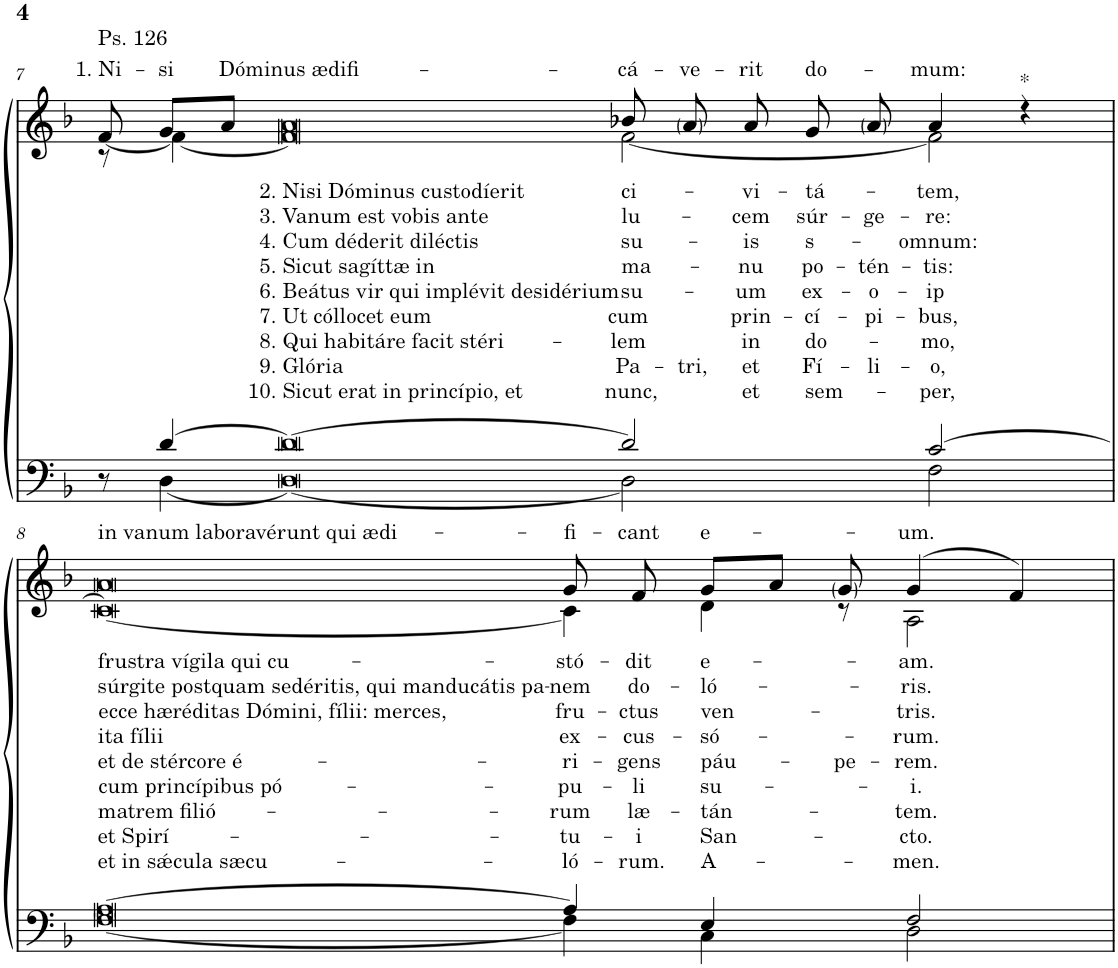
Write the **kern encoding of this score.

**kern	**kern	**text	**text	**text	**text	**text	**text	**text	**text	**text	**text
*part1	*part1	*part1	*part1	*part1	*part1	*part1	*part1	*part1	*part1	*part1	*part1
*staff2	*staff1	*staff1	*staff1	*staff1	*staff1	*staff1	*staff1	*staff1	*staff1	*staff1	*staff1
*I"Piano	*	*	*	*	*	*	*	*	*	*	*
*I'Pno.	*	*	*	*	*	*	*	*	*	*	*
!!LO:PB:g=z
*clefF4	*clefG2	*	*	*	*	*	*	*	*	*	*
*k[b-]	*k[b-]	*	*	*	*	*	*	*	*	*	*
*M25/8	*M25/8	*	*	*	*	*	*	*	*	*	*
=7	=7	=7	=7	=7	=7	=7	=7	=7	=7	=7	=7
*^	*	*	*	*	*	*	*	*	*	*	*
!	!	!LO:TX:a:t=Ps. 126	!	!	!	!	!	!	!	!	!	!
!	!	!	!LO:LY:a	!	!	!	!	!	!	!	!	!
*	*	*^	*	*	*	*	*	*	*	*	*	*
8r	8ryy	[<8f/	8r	1. Ni-	.	.	.	.	.	.	.	.	.
!	!	!	!	!LO:LY:a	!	!	!	!	!	!	!	!	!
[4d/	[4D\	8g/L	4f\_	-si	.	.	.	.	.	.	.	.	.
.	.	8a/J	.	.	.	.	.	.	.	.	.	.	.
!	!	!	!	!LO:LY:a	!LO:LY:b	!LO:LY:b	!LO:LY:b	!LO:LY:b	!LO:LY:b	!LO:LY:b	!LO:LY:b	!LO:LY:b	!LO:LY:b
0d_	0D_	0a	0f]	Dóminus ædifi-	2. Nisi Dóminus custodíerit	3. Vanum est vobis ante	4. Cum déderit diléctis	5. Sicut sagíttæ in	6. Beátus vir qui implévit desidérium	7. Ut cóllocet eum	8. Qui habitáre facit stéri-	9. Glória	10. Sicut erat in princípio, et
!	!	!	!	!LO:LY:a	!LO:LY:b	!LO:LY:b	!LO:LY:b	!LO:LY:b	!LO:LY:b	!LO:LY:b	!LO:LY:b	!LO:LY:b	!LO:LY:b
2d/]	2D\]	8b-X/	[2f\	-cá-	ci-	lu-	su-	ma-	su-	cum	-lem	Pa-	nunc,
!	!	!	!	!LO:LY:a	!	!	!	!	!	!	!	!LO:LY:b	!
.	.	8a/	.	-ve-	.	.	.	.	.	.	.	-tri,	.
!	!	!	!	!LO:LY:a	!LO:LY:b	!LO:LY:b	!LO:LY:b	!LO:LY:b	!LO:LY:b	!LO:LY:b	!LO:LY:b	!LO:LY:b	!LO:LY:b
.	.	8a/	.	-rit	-vi-	-cem	-is	-nu	-um	-prin-	in	et	et
!	!	!	!	!LO:LY:a	!LO:LY:b	!LO:LY:b	!LO:LY:b	!LO:LY:b	!LO:LY:b	!LO:LY:b	!LO:LY:b	!LO:LY:b	!LO:LY:b
.	.	8g/	.	do-	-tá-	súr-	s-	po-	ex-	-cí-	do-	Fí-	sem-
!	!	!	!	!	!	!LO:LY:b	!	!LO:LY:b	!LO:LY:b	!LO:LY:b	!	!LO:LY:b	!
8ryy	8ryy	8a/	8ryy	.	.	-ge-	.	-tén-	-o-	-pi-	.	-li-	.
!	!	!	!	!LO:LY:a	!LO:LY:b	!LO:LY:b	!LO:LY:b	!LO:LY:b	!LO:LY:b	!LO:LY:b	!LO:LY:b	!LO:LY:b	!LO:LY:b
[8c/	[8F\	[8a/	8f\_	-mum:	-tem,	-re:	-omnum:	-tis:	-ip	-bus,	-mo,	-o,	-per,
4.ryy	4.ryy	8ryy	4.ryy	.	.	.	.	.	.	.	.	.	.
!	!	!LO:TX:a:t=*	!	!	!	!	!	!	!	!	!	!	!
.	.	4r	.	.	.	.	.	.	.	.	.	.	.
!!LO:LB:g=z	!!
=8	=8	=8	=8	=8	=8	=8	=8	=8	=8	=8	=8	=8	=8
*k[b-]	*	*k[b-]	*	*	*	*	*	*	*	*	*	*	*
!	!	!	!	!LO:LY:a	!LO:LY:b	!LO:LY:b	!LO:LY:b	!LO:LY:b	!LO:LY:b	!LO:LY:b	!LO:LY:b	!LO:LY:b	!LO:LY:b
[0A	[0F	0a	0c_	in vanum laboravérunt qui ædi-	frustra vígila qui cu-	súrgite postquam sedéritis, qui manducátis pa-	ecce hæréditas Dómini, fílii: merces,	ita fílii	et de stércore é-	cum princípibus pó-	matrem filió-	et Spirí-	et in sǽcula sæcu-
4.c/_	4.F\]	8a/]	4.f\]	.	.	.	.	.	.	.	.	.	.
!	!	!	!	!LO:LY:a	!LO:LY:b	!LO:LY:b	!LO:LY:b	!LO:LY:b	!LO:LY:b	!LO:LY:b	!LO:LY:b	!LO:LY:b	!LO:LY:b
.	.	8g/	.	-fi-	-stó-	-nem	fru-	ex-	-ri-	-pu-	-rum	-tu-	-ló-
!	!	!	!	!LO:LY:a	!LO:LY:b	!LO:LY:b	!LO:LY:b	!LO:LY:b	!LO:LY:b	!LO:LY:b	!LO:LY:b	!LO:LY:b	!LO:LY:b
.	.	8f/	.	-cant	-dit	do-	-ctus	-cus-	-gens	-li	læ-	-i	-rum.
!	!	!	!	!LO:LY:a	!LO:LY:b	!LO:LY:b	!LO:LY:b	!LO:LY:b	!LO:LY:b	!LO:LY:b	!LO:LY:b	!LO:LY:b	!LO:LY:b
4A/]	4F\]	8g/L	4c\]	e-	e-	-ló-	ven-	-só-	páu-	su-	-tán-	San-	A-
.	.	8a/J	.	.	.	.	.	.	.	.	.	.	.
!	!	!	!	!	!	!	!	!	!LO:LY:b	!	!	!	!
4E/	4C\	8g/	4d\	.	.	.	.	.	-pe-	.	.	.	.
!	!	!	!	!LO:LY:a	!LO:LY:b	!LO:LY:b	!LO:LY:b	!LO:LY:b	!LO:LY:b	!LO:LY:b	!LO:LY:b	!LO:LY:b	!LO:LY:b
.	.	(4g/	.	-um.	-am.	-ris.	-tris.	-rum.	-rem.	-i.	-tem.	-cto.	men.
8ryy	8ryy	.	8r	.	.	.	.	.	.	.	.	.	.
2F/	2D\	4f/)	2A\	.	.	.	.	.	.	.	.	.	.
.	.	4ryy	.	.	.	.	.	.	.	.	.	.	.
*v	*v	*	*	*	*	*	*	*	*	*	*	*	*
*	*v	*v	*	*	*	*	*	*	*	*	*	*
=	=	=	=	=	=	=	=	=	=	=	=
*-	*-	*-	*-	*-	*-	*-	*-	*-	*-	*-	*-
